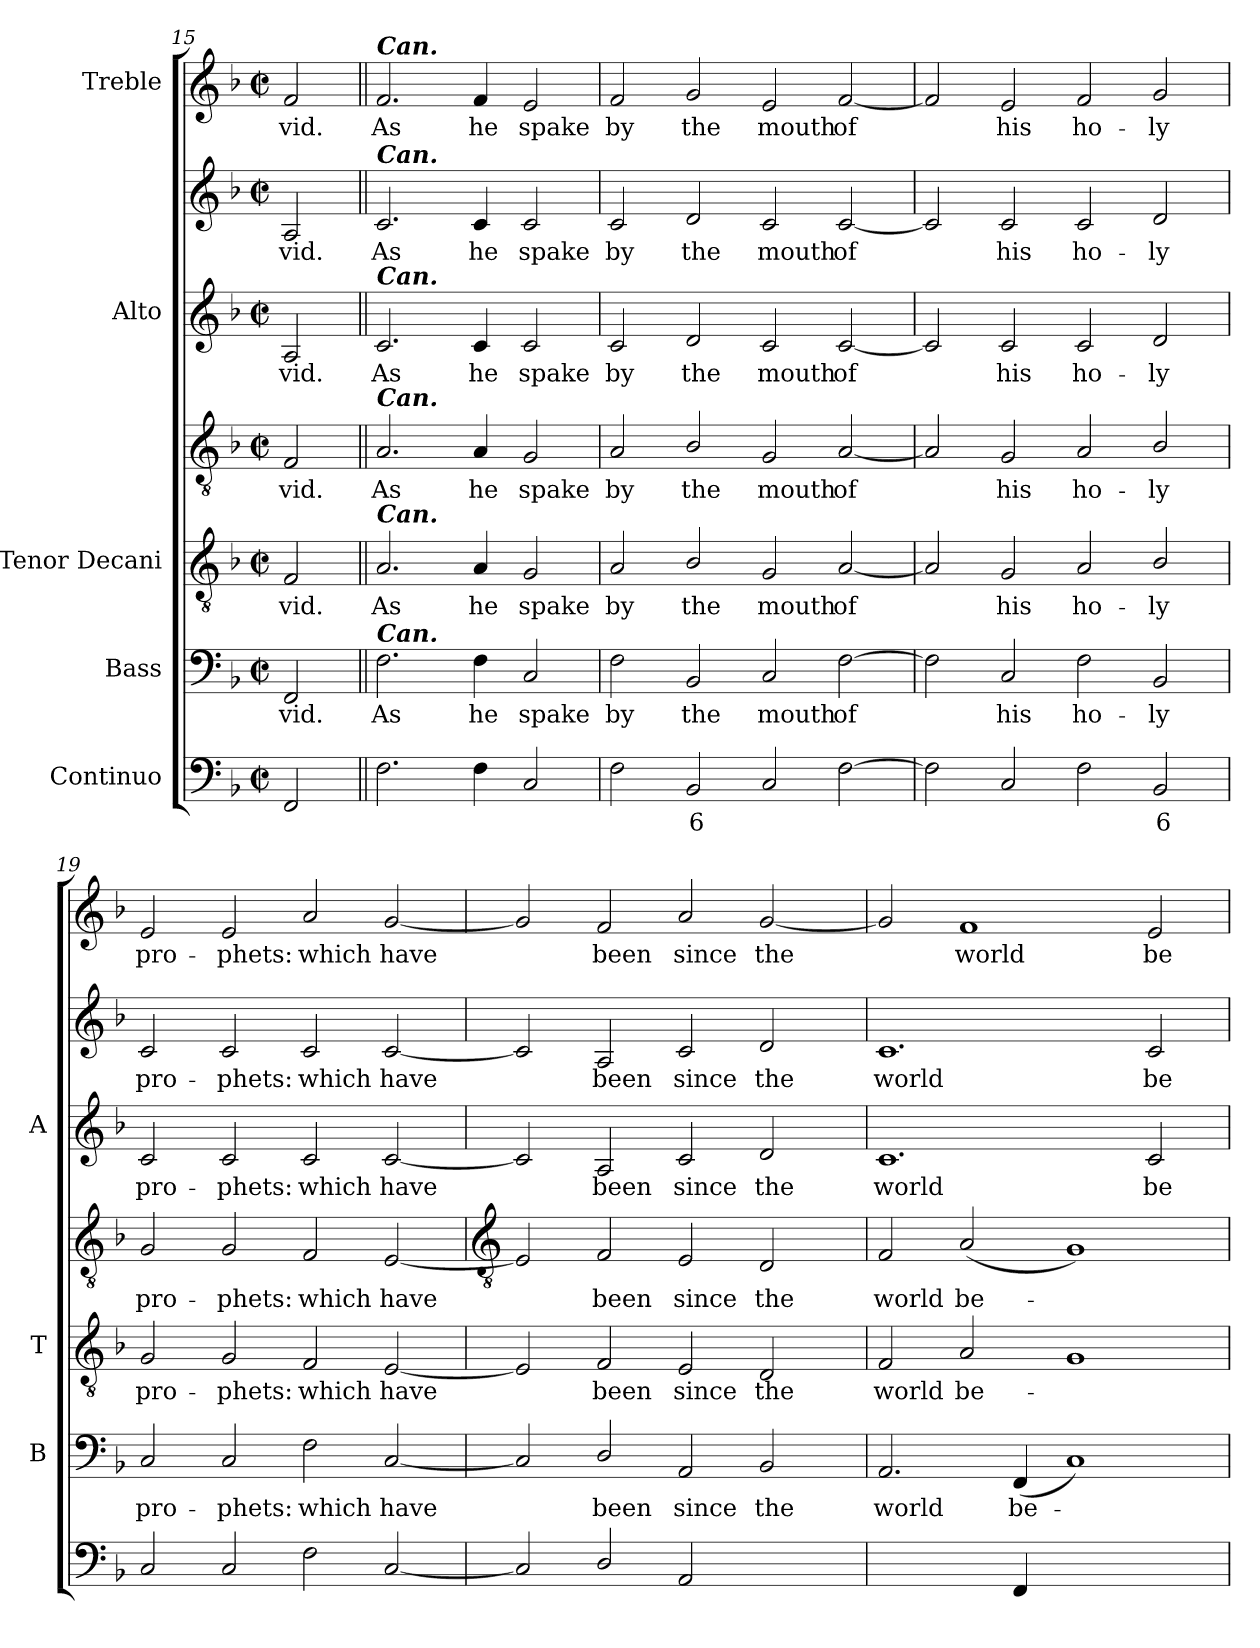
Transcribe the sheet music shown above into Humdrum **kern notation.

**kern	**text	**text	**kern	**text	**kern	**text	**kern	**text	**kern	**text	**kern	**text	**kern	**text
*part5	*part5	*part5	*part4	*part4	*part3	*part3	*part3	*part3	*part2	*part2	*part2	*part2	*part1	*part1
*staff7	*staff7	*staff7	*staff6	*staff6	*staff5	*staff5	*staff4	*staff4	*staff3	*staff3	*staff2	*staff2	*staff1	*staff1
*I"Continuo	*	*	*I"Bass	*	*I"Tenor Decani	*	*	*	*I"Alto	*	*	*	*I"Treble	*
*	*	*	*I'B	*	*I'T	*	*	*	*I'A	*	*	*	*	*
*clefF4	*	*	*clefF4	*	*clefGv2	*	*clefGv2	*	*	*	*clefG2	*	*clefG2	*
*k[b-]	*	*	*k[b-]	*	*k[b-]	*	*k[b-]	*	*k[b-]	*	*k[b-]	*	*k[b-]	*
*F:	*	*	*F:	*	*F:	*	*F:	*	*F:	*	*F:	*	*F:	*
*M4/2	*	*	*M4/2	*	*M4/2	*	*M4/2	*	*M4/2	*	*M4/2	*	*M4/2	*
*met(c|)	*	*	*met(c|)	*	*met(c|)	*	*met(c|)	*	*met(c|)	*	*met(c|)	*	*met(c|)	*
=15	=15	=15	=15	=15	=15	=15	=15	=15	=15	=15	=15	=15	=15	=15
!	!	!	!	!LO:LY:b	!	!LO:LY:b	!	!LO:LY:b	!	!LO:LY:b	!	!LO:LY:b	!	!LO:LY:b
2FF	.	.	2FF	-vid.	2F	vid.	2F	vid.	2A	vid.	2A	vid.	2f	vid.
=16||	=16||	=16||	=16||	=16||	=16||	=16||	=16||	=16||	=16||	=16||	=16||	=16||	=16||	=16||
!	!	!	!	!	!	!	!	!	!	!	!	!	!LO:TX:a:Bi:t=Can.	!
!	!	!	!	!	!	!	!	!	!	!	!LO:TX:a:Bi:t=Can.	!	!	!
!	!	!	!	!	!	!	!	!	!LO:TX:a:Bi:t=Can.	!	!	!	!	!
!	!	!	!	!	!	!	!LO:TX:a:Bi:t=Can.	!	!	!	!	!	!	!
!	!	!	!	!	!LO:TX:a:Bi:t=Can.	!	!	!	!	!	!	!	!	!
!	!	!	!LO:TX:a:Bi:t=Can.	!	!	!	!	!	!	!	!	!	!	!
!	!	!	!	!LO:LY:b	!	!LO:LY:b	!	!LO:LY:b	!	!LO:LY:b	!	!LO:LY:b	!	!LO:LY:b
2.F	.	.	2.F	As	2.A	As	2.A	As	2.c	As	2.c	As	2.f	As
!	!	!	!	!LO:LY:b	!	!LO:LY:b	!	!LO:LY:b	!	!LO:LY:b	!	!LO:LY:b	!	!LO:LY:b
4F	.	.	4F	he	4A	he	4A	he	4c	he	4c	he	4f	he
!	!	!	!	!LO:LY:b	!	!LO:LY:b	!	!LO:LY:b	!	!LO:LY:b	!	!LO:LY:b	!	!LO:LY:b
2C	.	.	2C	spake	2G	spake	2G	spake	2c	spake	2c	spake	2e	spake
=17	=17	=17	=17	=17	=17	=17	=17	=17	=17	=17	=17	=17	=17	=17
!	!	!	!	!LO:LY:b	!	!LO:LY:b	!	!LO:LY:b	!	!LO:LY:b	!	!LO:LY:b	!	!LO:LY:b
2F	.	.	2F	by	2A	by	2A	by	2c	by	2c	by	2f	by
!	!LO:LY:b	!	!	!LO:LY:b	!	!LO:LY:b	!	!LO:LY:b	!	!LO:LY:b	!	!LO:LY:b	!	!LO:LY:b
2BB-	6	.	2BB-	the	2B-/	the	2B-/	the	2d	the	2d	the	2g	the
!	!	!	!	!LO:LY:b	!	!LO:LY:b	!	!LO:LY:b	!	!LO:LY:b	!	!LO:LY:b	!	!LO:LY:b
2C	.	.	2C	mouth	2G	mouth	2G	mouth	2c	mouth	2c	mouth	2e	mouth
!	!	!	!	!LO:LY:b	!	!LO:LY:b	!	!LO:LY:b	!	!LO:LY:b	!	!LO:LY:b	!	!LO:LY:b
[2F	.	.	[2F	of	[2A	of	[2A	of	[2c	of	[2c	of	[2f	of
=18	=18	=18	=18	=18	=18	=18	=18	=18	=18	=18	=18	=18	=18	=18
2F]	.	.	2F]	.	2A]	.	2A]	.	2c]	.	2c]	.	2f]	.
!	!	!	!	!LO:LY:b	!	!LO:LY:b	!	!LO:LY:b	!	!LO:LY:b	!	!LO:LY:b	!	!LO:LY:b
2C	.	.	2C	his	2G	his	2G	his	2c	his	2c	his	2e	his
!	!	!	!	!LO:LY:b	!	!LO:LY:b	!	!LO:LY:b	!	!LO:LY:b	!	!LO:LY:b	!	!LO:LY:b
2F	.	.	2F	ho-	2A	ho-	2A	ho-	2c	ho-	2c	ho-	2f	ho-
!	!LO:LY:b	!	!	!LO:LY:b	!	!LO:LY:b	!	!LO:LY:b	!	!LO:LY:b	!	!LO:LY:b	!	!LO:LY:b
2BB-	6	.	2BB-	-ly	2B-/	-ly	2B-/	-ly	2d	-ly	2d	-ly	2g	-ly
=19	=19	=19	=19	=19	=19	=19	=19	=19	=19	=19	=19	=19	=19	=19
!	!	!	!	!LO:LY:b	!	!LO:LY:b	!	!LO:LY:b	!	!LO:LY:b	!	!LO:LY:b	!	!LO:LY:b
2C	.	.	2C	pro-	2G/	pro-	2G/	pro-	2c	pro-	2c	pro-	2e	pro-
!	!	!	!	!LO:LY:b	!	!LO:LY:b	!	!LO:LY:b	!	!LO:LY:b	!	!LO:LY:b	!	!LO:LY:b
2C	.	.	2C	-phets:	2G	-phets:	2G	-phets:	2c	-phets:	2c	-phets:	2e	-phets:
!	!	!	!	!LO:LY:b	!	!LO:LY:b	!	!LO:LY:b	!	!LO:LY:b	!	!LO:LY:b	!	!LO:LY:b
2F	.	.	2F	which	2F	which	2F	which	2c	which	2c	which	2a	which
!	!	!	!	!LO:LY:b	!	!LO:LY:b	!	!LO:LY:b	!	!LO:LY:b	!	!LO:LY:b	!	!LO:LY:b
[2C	.	.	[2C	have	[2E	have	[2E	have	[2c	have	[2c	have	[2g	have
!!LO:LB:g=z
=20	=20	=20	=20	=20	=20	=20	=20	=20	=20	=20	=20	=20	=20	=20
*	*	*	*	*	*	*	*clefGv2	*	*	*	*	*	*	*
2C]	.	.	2C]	.	2E]	.	2E]	.	2c]	.	2c]	.	2g]	.
!	!	!	!	!LO:LY:b	!	!LO:LY:b	!	!LO:LY:b	!	!LO:LY:b	!	!LO:LY:b	!	!LO:LY:b
2D/	.	.	2D/	been	2F	been	2F	been	2A	been	2A	been	2f	been
!	!	!	!	!LO:LY:b	!	!LO:LY:b	!	!LO:LY:b	!	!LO:LY:b	!	!LO:LY:b	!	!LO:LY:b
2AA	.	.	2AA	since	2E	since	2E	since	2c	since	2c	since	2a	since
!	!LO:LY:b	!LO:LY:b	!	!LO:LY:b	!	!LO:LY:b	!	!LO:LY:b	!	!LO:LY:b	!	!LO:LY:b	!	!LO:LY:b
[4BB-yy	6	3	2BB-	the	2D	the	2D	the	2d	the	2d	the	[2g	the
!	!	!LO:LY:b	!	!	!	!	!	!	!	!	!	!	!	!
4BB-yy]	.	4	.	.	.	.	.	.	.	.	.	.	.	.
=21	=21	=21	=21	=21	=21	=21	=21	=21	=21	=21	=21	=21	=21	=21
!	!LO:LY:b	!LO:LY:b	!	!LO:LY:b	!	!LO:LY:b	!	!LO:LY:b	!	!LO:LY:b	!	!LO:LY:b	!	!
[2AAyy	7	6	2.AA	world	2F	world	2F	world	1.c	world	1.c	world	2g]	.
!	!LO:LY:b	!	!	!	!	!LO:LY:b	!	!LO:LY:b	!	!	!	!	!	!LO:LY:b
4AAyy]	6	.	.	.	2A	be-	(<2A	be-	.	.	.	.	1f	world
!	!	!	!	!LO:LY:b	!	!	!	!	!	!	!	!	!	!
4FF	.	.	(4FF	be-	.	.	.	.	.	.	.	.	.	.
!	!LO:LY:b	!	!	!	!	!	!	!	!	!	!	!	!	!
[2Cyy	4	.	1C)	.	1G	.	1G)	.	.	.	.	.	.	.
!	!LO:LY:b	!	!	!	!	!	!	!	!	!LO:LY:b	!	!LO:LY:b	!	!LO:LY:b
2Cyy]	3	.	.	.	.	.	.	.	2c	be-	2c	be-	2e	be-
=	=	=	=	=	=	=	=	=	=	=	=	=	=	=
*-	*-	*-	*-	*-	*-	*-	*-	*-	*-	*-	*-	*-	*-	*-
